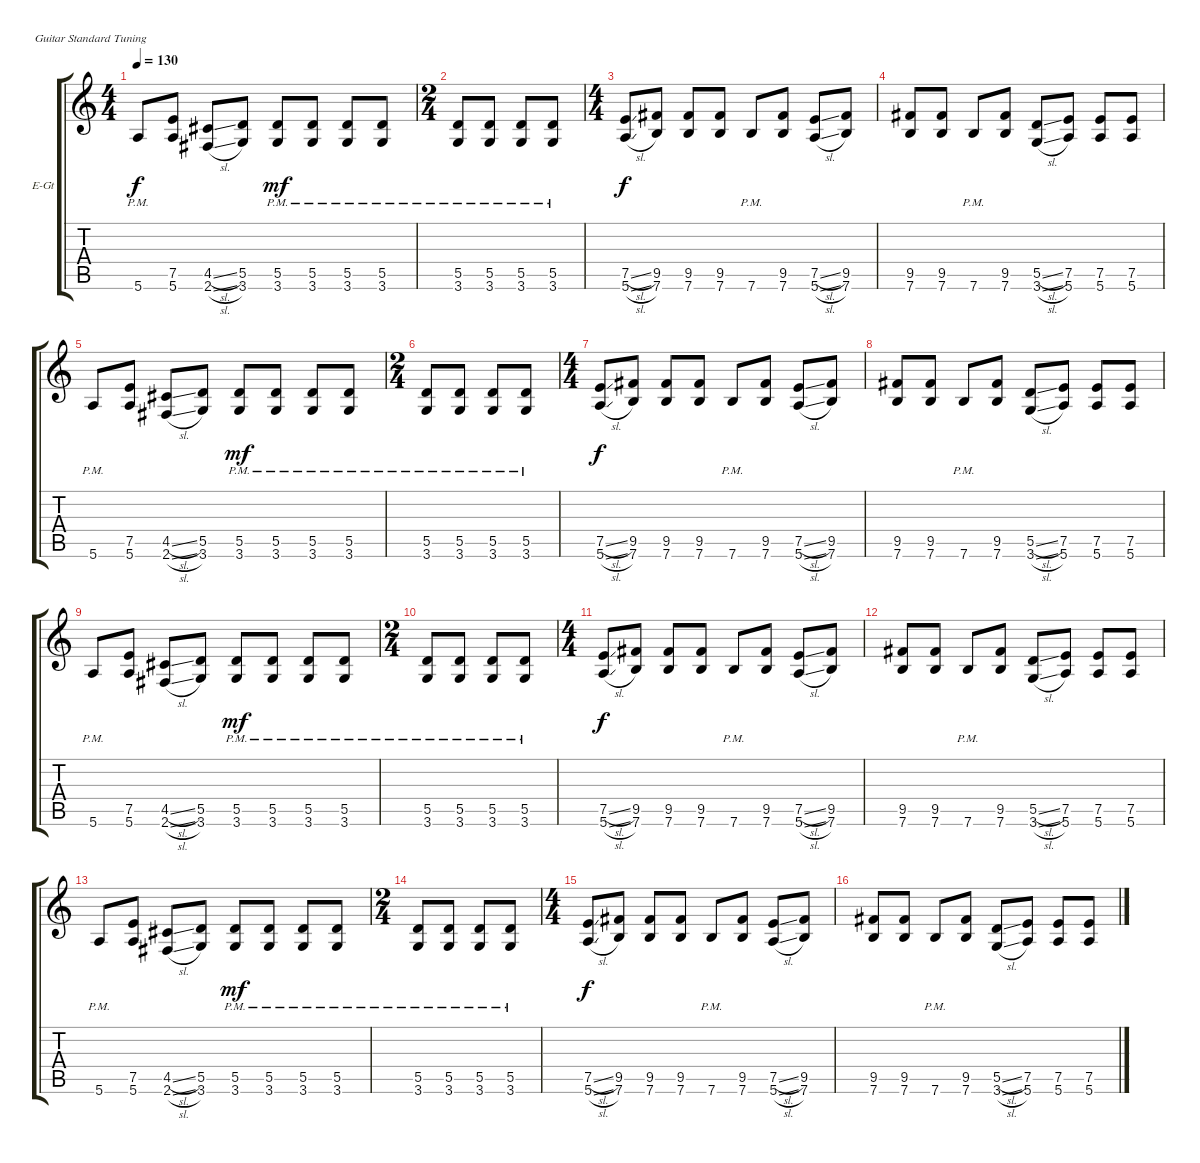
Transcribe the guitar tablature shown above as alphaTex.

\bracketExtendMode groupsimilarinstruments
\firstSystemTrackNameOrientation horizontal
\otherSystemsTrackNameOrientation horizontal
\track ("R Rhythm" "E-Gt") {instrument distortionguitar}
\staff {score tabs}
\tuning (E4 B3 G3 D3 A2 E2)
\ts (4 4)
\tempo 130
\clef g2
\ks c
5.6{pm}.8{dy f} (7.5 5.6).8 (4.5{sl} 2.6{sl}).8 (5.5 3.6).8 (5.5{pm} 3.6{pm}).8{dy mf} (5.5{pm} 3.6{pm}).8 (5.5{pm} 3.6{pm}).8 (5.5{pm} 3.6{pm}).8 |
\ts (2 4)
\beaming (8 2 2 2 2)
(5.5{pm} 3.6{pm}).8 (5.5{pm} 3.6{pm}).8 (5.5{pm} 3.6{pm}).8 (5.5{pm} 3.6{pm}).8 |
\ts (4 4)
\beaming (8 2 2 2 2)
(7.5{sl} 5.6{sl}).8{dy f} (9.5 7.6).8 (9.5 7.6).8 (9.5 7.6).8 7.6{pm}.8 (9.5 7.6).8 (7.5{sl} 5.6{sl}).8 (9.5 7.6).8 |
(9.5 7.6).8 (9.5 7.6).8 7.6{pm}.8 (9.5 7.6).8 (5.5{sl} 3.6{sl}).8 (7.5 5.6).8 (7.5 5.6).8 (7.5 5.6).8 |
5.6{pm}.8 (7.5 5.6).8 (4.5{sl} 2.6{sl}).8 (5.5 3.6).8 (5.5{pm} 3.6{pm}).8{dy mf} (5.5{pm} 3.6{pm}).8 (5.5{pm} 3.6{pm}).8 (5.5{pm} 3.6{pm}).8 |
\ts (2 4)
\beaming (8 2 2 2 2)
(5.5{pm} 3.6{pm}).8 (5.5{pm} 3.6{pm}).8 (5.5{pm} 3.6{pm}).8 (5.5{pm} 3.6{pm}).8 |
\ts (4 4)
\beaming (8 2 2 2 2)
(7.5{sl} 5.6{sl}).8{dy f} (9.5 7.6).8 (9.5 7.6).8 (9.5 7.6).8 7.6{pm}.8 (9.5 7.6).8 (7.5{sl} 5.6{sl}).8 (9.5 7.6).8 |
(9.5 7.6).8 (9.5 7.6).8 7.6{pm}.8 (9.5 7.6).8 (5.5{sl} 3.6{sl}).8 (7.5 5.6).8 (7.5 5.6).8 (7.5 5.6).8 |
5.6{pm}.8 (7.5 5.6).8 (4.5{sl} 2.6{sl}).8 (5.5 3.6).8 (5.5{pm} 3.6{pm}).8{dy mf} (5.5{pm} 3.6{pm}).8 (5.5{pm} 3.6{pm}).8 (5.5{pm} 3.6{pm}).8 |
\ts (2 4)
\beaming (8 2 2 2 2)
(5.5{pm} 3.6{pm}).8 (5.5{pm} 3.6{pm}).8 (5.5{pm} 3.6{pm}).8 (5.5{pm} 3.6{pm}).8 |
\ts (4 4)
\beaming (8 2 2 2 2)
(7.5{sl} 5.6{sl}).8{dy f} (9.5 7.6).8 (9.5 7.6).8 (9.5 7.6).8 7.6{pm}.8 (9.5 7.6).8 (7.5{sl} 5.6{sl}).8 (9.5 7.6).8 |
(9.5 7.6).8 (9.5 7.6).8 7.6{pm}.8 (9.5 7.6).8 (5.5{sl} 3.6{sl}).8 (7.5 5.6).8 (7.5 5.6).8 (7.5 5.6).8 |
5.6{pm}.8 (7.5 5.6).8 (4.5{sl} 2.6{sl}).8 (5.5 3.6).8 (5.5{pm} 3.6{pm}).8{dy mf} (5.5{pm} 3.6{pm}).8 (5.5{pm} 3.6{pm}).8 (5.5{pm} 3.6{pm}).8 |
\ts (2 4)
\beaming (8 2 2 2 2)
(5.5{pm} 3.6{pm}).8 (5.5{pm} 3.6{pm}).8 (5.5{pm} 3.6{pm}).8 (5.5{pm} 3.6{pm}).8 |
\ts (4 4)
\beaming (8 2 2 2 2)
(7.5{sl} 5.6{sl}).8{dy f} (9.5 7.6).8 (9.5 7.6).8 (9.5 7.6).8 7.6{pm}.8 (9.5 7.6).8 (7.5{sl} 5.6{sl}).8 (9.5 7.6).8 |
(9.5 7.6).8 (9.5 7.6).8 7.6{pm}.8 (9.5 7.6).8 (5.5{sl} 3.6{sl}).8 (7.5 5.6).8 (7.5 5.6).8 (7.5 5.6).8
